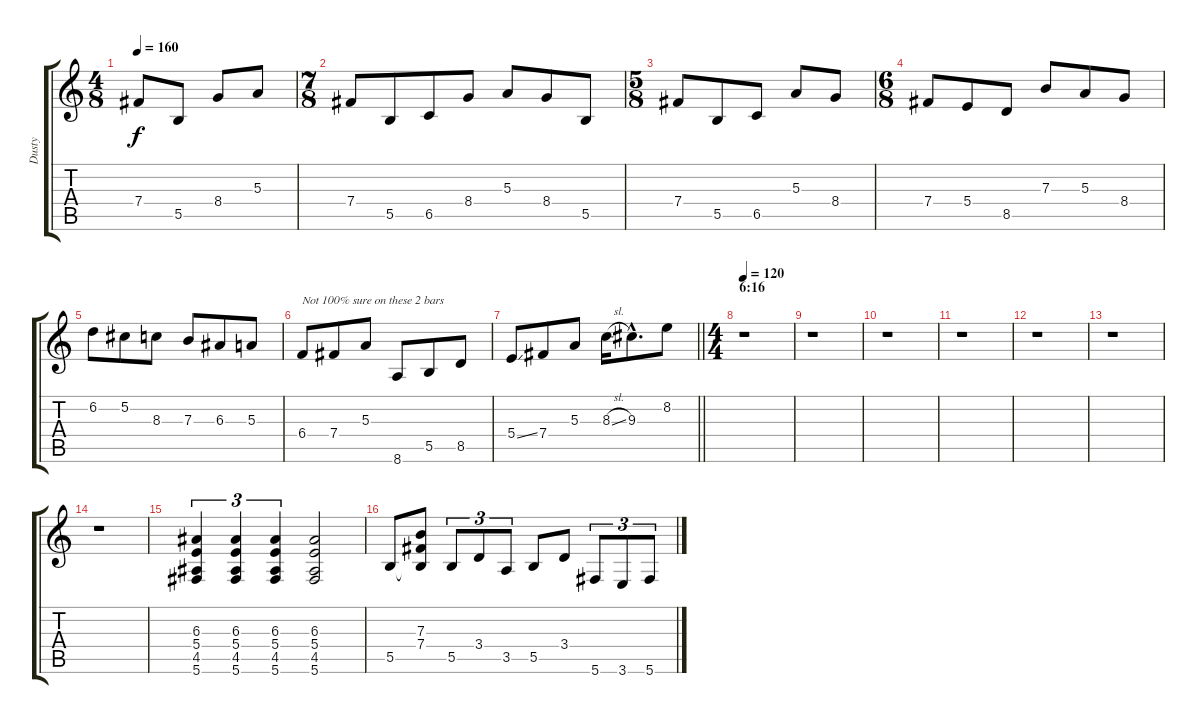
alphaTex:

\track ("Dusty" "Dusty") {instrument distortionguitar}
\staff {score tabs}
\tuning (Db4 Ab3 E3 B2 Gb2 Db2) {hide}
\ts (4 8)
\tempo 160
\clef g2
\ks c
7.4.8{dy f} 5.5.8 8.4.8 5.3.8 |
\ts (7 8)
7.4.8 5.5.8 6.5.8 8.4.8 5.3.8 8.4.8 5.5.8 |
\ts (5 8)
7.4.8 5.5.8 6.5.8 5.3.8 8.4.8 |
\ts (6 8)
7.4.8 5.4.8 8.5.8 7.3.8 5.3.8 8.4.8 |
6.2.8 5.2.8 8.3.8 7.3.8 6.3.8 5.3.8 |
6.4.8{txt "Not 100% sure on these 2 bars"} 7.4.8 5.3.8 8.6.8 5.5.8 8.5.8 |
\barLineRight lightlight
5.4{ss}.8 7.4.8 5.3.8 8.3{sl}.16 9.3{hac}.8{d} 8.2.8 |
\ts (4 4)
\section ("" "6:16")
\tempo 120
r.1 |
r.1 |
r.1 |
r.1 |
r.1 |
r.1 |
r.1 |
(6.3 5.4 4.5 5.6).4{tu (3 2)} (6.3 5.4 4.5 5.6).4{tu (3 2)} (6.3 5.4 4.5 5.6).4{tu (3 2)} (6.3 5.4 4.5 5.6).2 |
5.5.8 (7.3 7.4 5.5{t}).8 5.5.8{tu (3 2)} 3.4.8{tu (3 2)} 3.5.8{tu (3 2)} 5.5.8 3.4.8 5.6.8{tu (3 2)} 3.6.8{tu (3 2)} 5.6.8{tu (3 2)}
